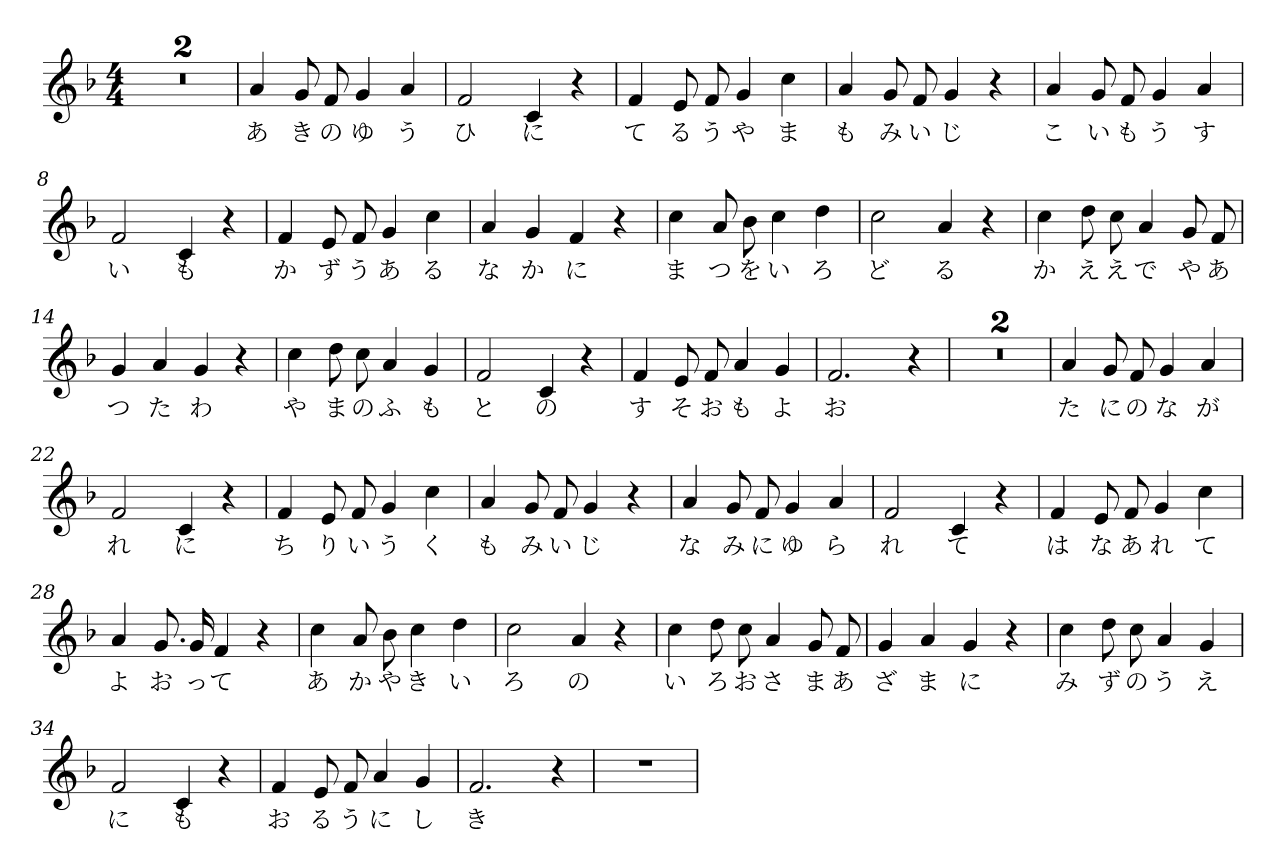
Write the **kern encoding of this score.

**kern	**text
*part1	*part1
*staff1	*staff1
*k[b-]	*
*F:	*
*M4/4	*
*MM92	*
=1	=1
1r	.
=2	=2
1r	.
=3	=3
4a	あ
8g	き
8f	の
4g	ゆ
4a	う
=4	=4
2f	ひ
4c	に
4r	.
=5	=5
4f	て
8e	る
8f	う
4g	や
4cc	ま
=6	=6
4a	も
8g	み
8f	い
4g	じ
4r	.
=7	=7
4a	こ
8g	い
8f	も
4g	う
4a	す
=8	=8
2f	い
4c	も
4r	.
=9	=9
4f	か
8e	ず
8f	う
4g	あ
4cc	る
=10	=10
4a	な
4g	か
4f	に
4r	.
=11	=11
4cc	ま
8a	つ
8b-	を
4cc	い
4dd	ろ
=12	=12
2cc	ど
4a	る
4r	.
=13	=13
4cc	か
8dd	え
8cc	え
4a	で
8g	や
8f	あ
=14	=14
4g	つ
4a	た
4g	わ
4r	.
=15	=15
4cc	や
8dd	ま
8cc	の
4a	ふ
4g	も
=16	=16
2f	と
4c	の
4r	.
=17	=17
4f	す
8e	そ
8f	お
4a	も
4g	よ
=18	=18
2.f	お
4r	.
=19	=19
1r	.
=20	=20
1r	.
=21	=21
4a	た
8g	に
8f	の
4g	な
4a	が
=22	=22
2f	れ
4c	に
4r	.
=23	=23
4f	ち
8e	り
8f	い
4g	う
4cc	く
=24	=24
4a	も
8g	み
8f	い
4g	じ
4r	.
=25	=25
4a	な
8g	み
8f	に
4g	ゆ
4a	ら
=26	=26
2f	れ
4c	て
4r	.
=27	=27
4f	は
8e	な
8f	あ
4g	れ
4cc	て
=28	=28
4a	よ
8.g	お
16g	っ
4f	て
4r	.
=29	=29
4cc	あ
8a	か
8b-	や
4cc	き
4dd	い
=30	=30
2cc	ろ
4a	の
4r	.
=31	=31
4cc	い
8dd	ろ
8cc	お
4a	さ
8g	ま
8f	あ
=32	=32
4g	ざ
4a	ま
4g	に
4r	.
=33	=33
4cc	み
8dd	ず
8cc	の
4a	う
4g	え
=34	=34
2f	に
4c	も
4r	.
=35	=35
4f	お
8e	る
8f	う
4a	に
4g	し
=36	=36
2.f	き
4r	.
=37	=37
1r	.
=	=
*-	*-
